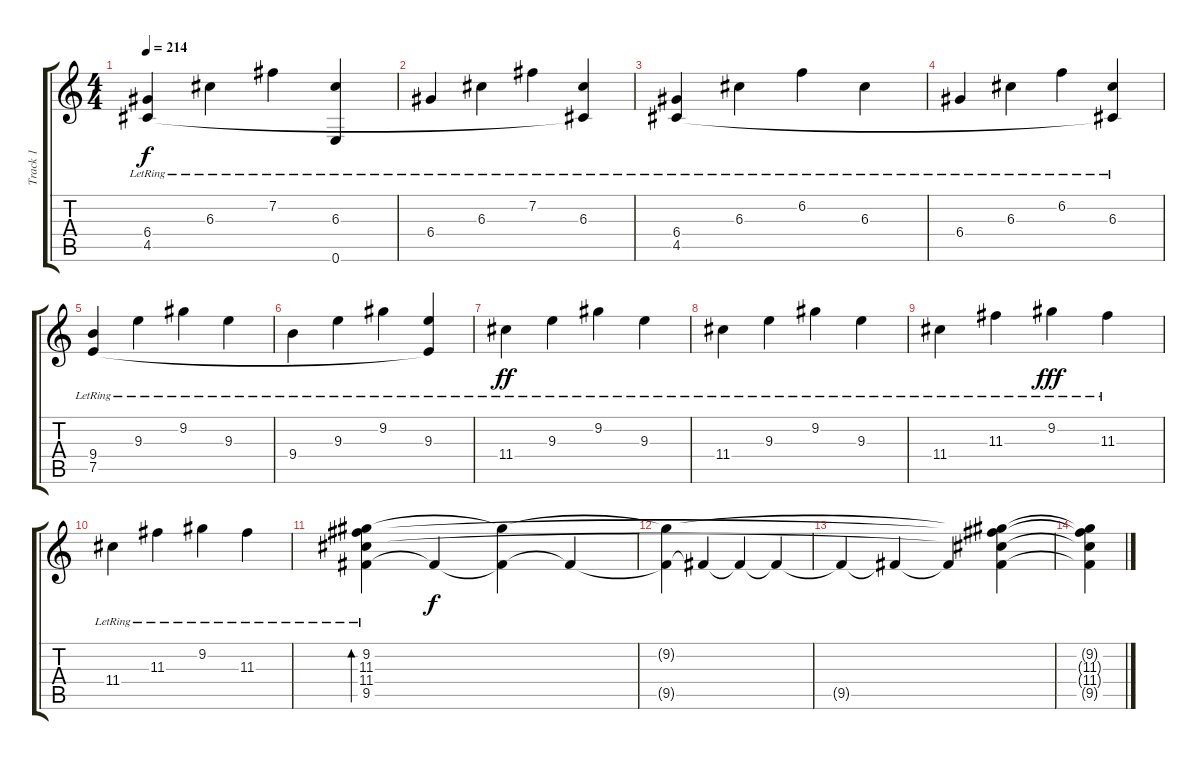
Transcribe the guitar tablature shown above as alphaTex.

\track ("Track 1" "Track 1") {instrument acousticguitarsteel}
\staff {score tabs}
\tuning (E4 B3 G3 D3 A2 E2) {hide}
\ts (4 4)
\tempo 214
\clef g2
\ks c
(6.4{lr} 4.5{lr}).4{dy f} 6.3{lr}.4 7.2{lr}.4 (6.3{lr} 0.6).4 |
6.4{lr}.4 6.3{lr}.4 7.2{lr}.4 (6.3{lr} 4.5{t}).4 |
(6.4{lr} 4.5{lr}).4 6.3{lr}.4 6.2{lr}.4 6.3{lr}.4 |
6.4{lr}.4 6.3{lr}.4 6.2{lr}.4 (6.3{lr} 4.5{t}).4 |
(9.4{lr} 7.5{lr}).4 9.3{lr}.4 9.2{lr}.4 9.3{lr}.4 |
9.4{lr}.4 9.3{lr}.4 9.2{lr}.4 (9.3{lr} 7.5{t}).4 |
11.4{lr}.4{dy ff} 9.3{lr}.4 9.2{lr}.4 9.3{lr}.4 |
11.4{lr}.4 9.3{lr}.4 9.2{lr}.4 9.3{lr}.4 |
11.4{lr}.4 11.3{lr}.4 9.2{lr}.4{dy fff} 11.3{lr}.4 |
11.4{lr}.4 11.3{lr}.4 9.2{lr}.4 11.3{lr}.4 |
(9.2{lr} 11.3{lr} 11.4 9.5{lr}).4{bd 480} 9.5{t}.4{dy f} (9.2{t} 9.5{t}).4 9.5{t}.4 |
(9.2{t} 9.5{t}).4 9.5{t}.4 9.5{t}.4 9.5{t}.4 |
9.5{t}.4 9.5{t}.4 9.5{t}.4 (9.2{t} 11.3{t} 11.4{t} 9.5{t}).4 |
(9.2{t} 11.3{t} 11.4{t} 9.5{t}).4
